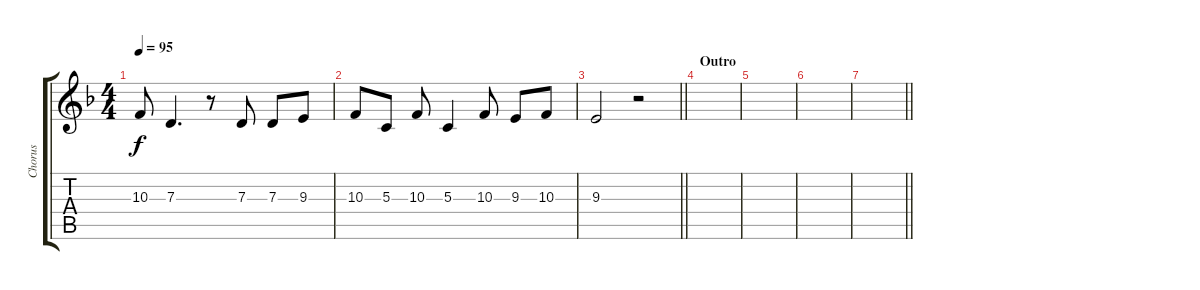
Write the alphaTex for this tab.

\track ("Chorus" "Chorus") {instrument fx5brightness}
\staff {score tabs}
\tuning (E4 B3 G3 D3 A2 E2) {hide}
\ts (4 4)
\tempo 95
\clef g2
\ks f
10.3{t}.8{dy f} 7.3.4{d} r.8 7.3.8 7.3.8 9.3.8 |
10.3.8 5.3.8 10.3.8 5.3.4 10.3.8 9.3.8 10.3.8 |
\barLineRight lightlight
9.3.2 r.2 |
\section ("" "Outro")
|
|
|
\barLineRight lightlight
